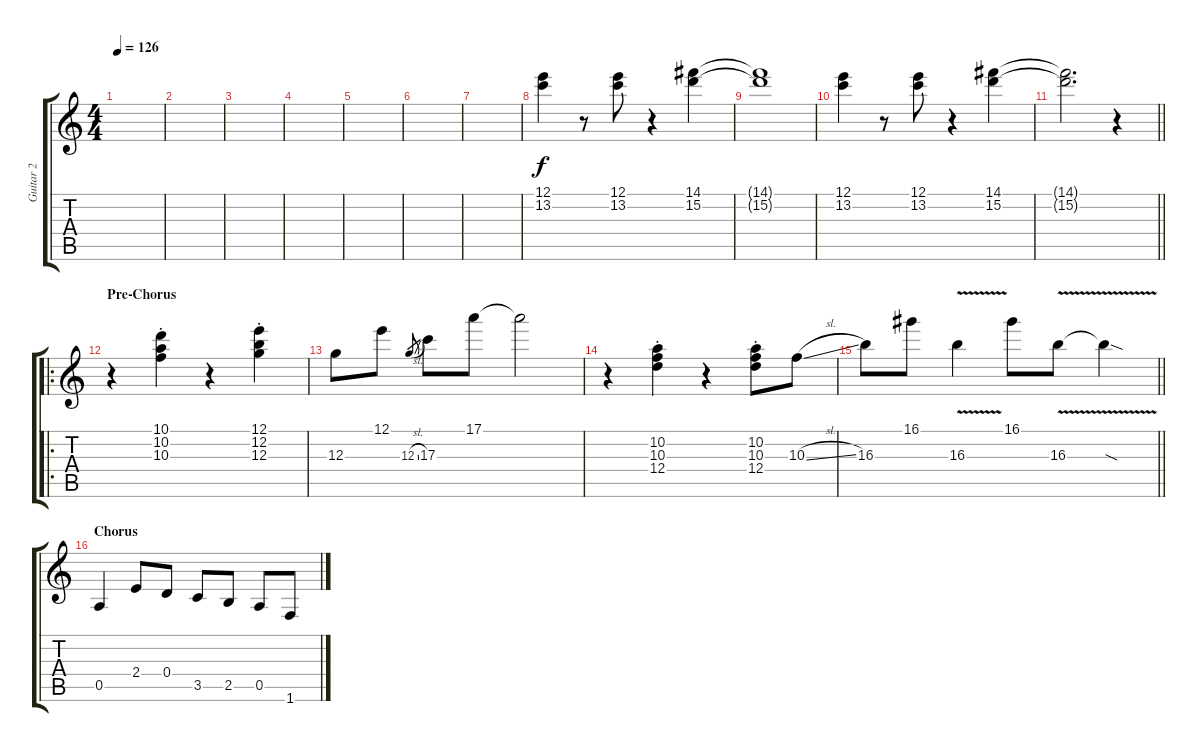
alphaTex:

\track ("Guitar 2" "Guitar 2") {instrument distortionguitar}
\staff {score tabs}
\tuning (E4 B3 G3 D3 A2 E2) {hide}
\ts (4 4)
\tempo 126
\clef g2
\ks c
|
|
|
|
|
|
|
(12.1 13.2).4{dy f} r.8 (12.1 13.2).8 r.4 (14.1 15.2).4 |
(14.1{t} 15.2{t}).1 |
(12.1 13.2).4 r.8 (12.1 13.2).8 r.4 (14.1 15.2).4 |
\barLineRight lightlight
(14.1{t} 15.2{t}).2{d} r.4 |
\ro
\section ("" "Pre-Chorus")
r.4 (10.1{st} 10.2{st} 10.3{st}).4 r.4 (12.1{st} 12.2{st} 12.3{st}).4 |
12.3.8 12.1.8 12.3{sl}.8{gr} 17.3.8 17.1.8 17.1{t}.2 |
r.4 (10.2{st} 10.3{st} 12.4{st}).4 r.4 (10.2{st} 10.3{st} 12.4{st}).8 10.3{sl}.8 |
\barLineRight lightlight
16.3.8 16.1.8 16.3{v}.4 16.1.8 16.3{v}.8 16.3{sod t}.4 |
\section ("" "Chorus")
0.5.4 2.4.8 0.4.8 3.5.8 2.5.8 0.5.8 1.6.8
